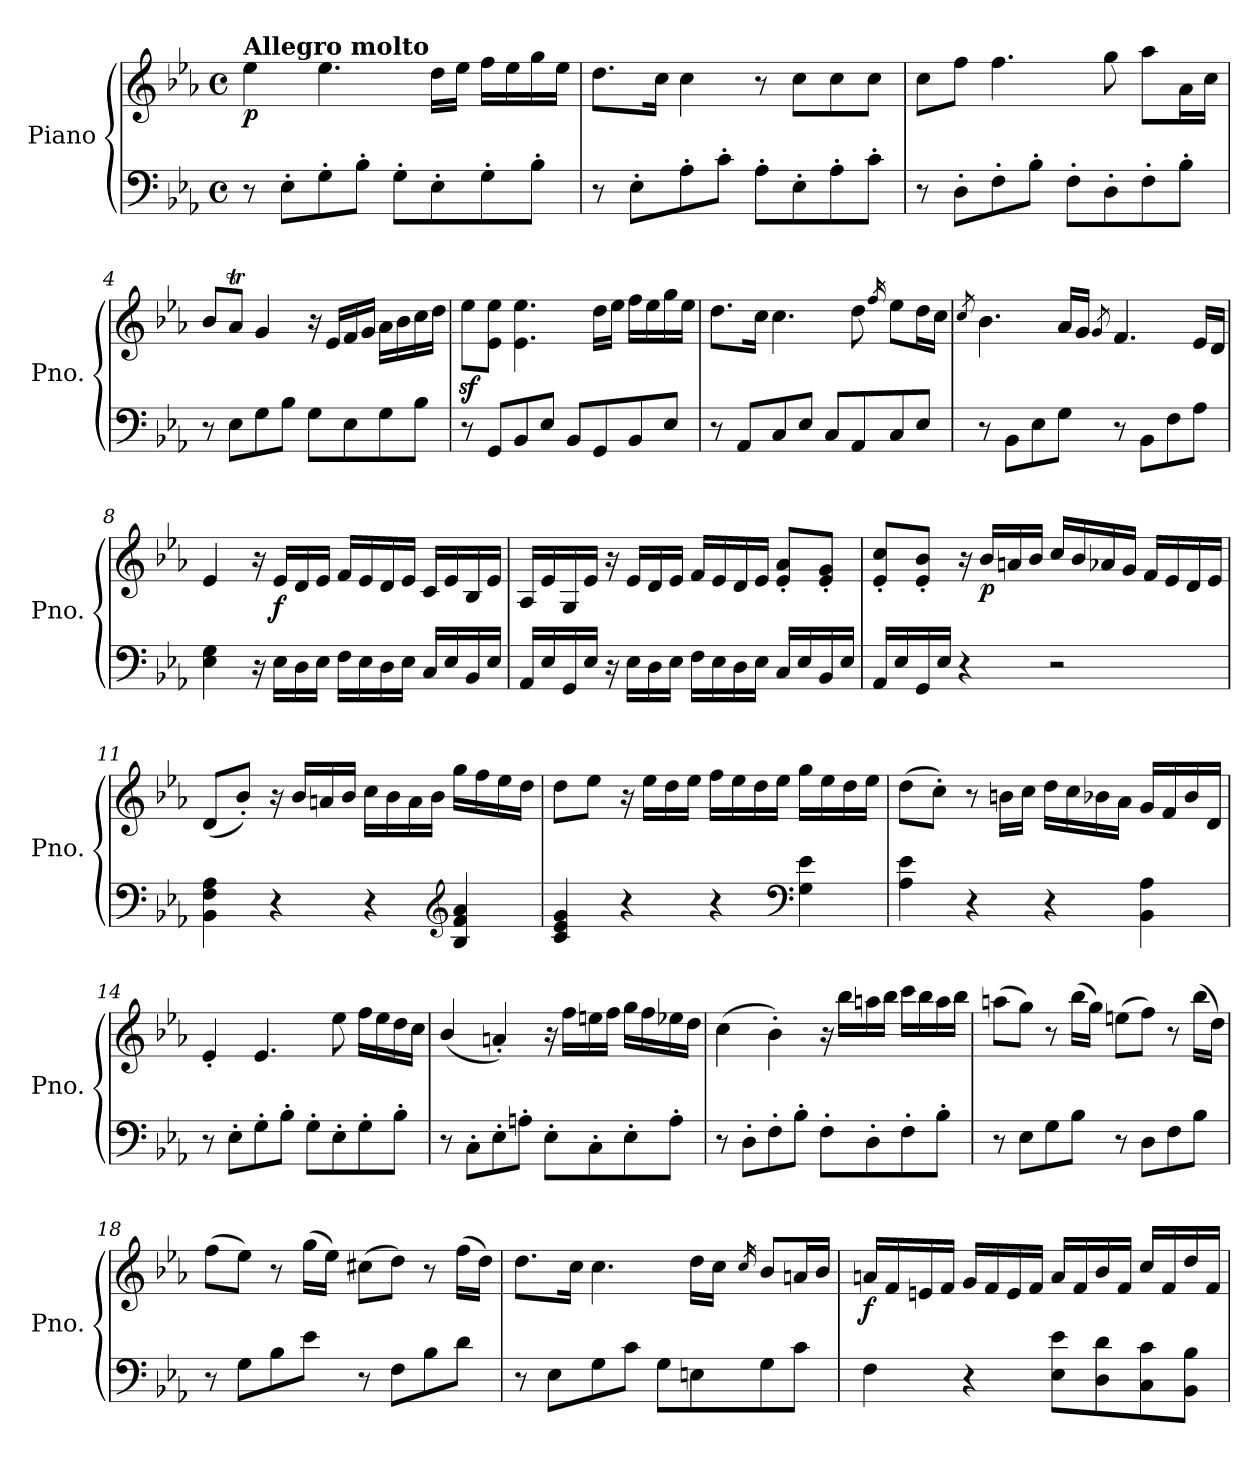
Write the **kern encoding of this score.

**kern	**kern	**dynam
*part1	*part1	*part1
*staff2	*staff1	*staff1/2
*I"Piano	*	*
*I'Pno.	*	*
*clefF4	*clefG2	*
*k[b-e-a-]	*k[b-e-a-]	*
*E-:	*E-:	*
*M4/4	*M4/4	*
*met(c)	*met(c)	*
*MM120	*MM120	*
=1	=1	=1
!	!LO:TX:a:B:t=Allegro molto	!
!	!	!LO:DY:b
8r	4ee-\	p
8E-'\L	.	.
8G'\	4.ee-\	.
8B-'\J	.	.
8G'\L	.	.
8E-'\	16dd\LL	.
.	16ee-\JJ	.
8G'\	16ff\LL	.
.	16ee-\	.
8B-'\J	16gg\	.
.	16ee-\JJ	.
=2	=2	=2
8r	8.dd\L	.
8E-'\L	.	.
.	16cc\Jk	.
8A-'\	4cc\	.
8c'\J	.	.
8A-'\L	8r	.
8E-'\	8cc\L	.
8A-'\	8cc\	.
8c'\J	8cc\J	.
=3	=3	=3
8r	8cc\L	.
8D'\L	8ff\J	.
8F'\	4.ff\	.
8B-'\J	.	.
8F'\L	.	.
8D'\	8gg\	.
8F'\	8aa-\L	.
8B-'\J	16a-\L	.
.	16cc\JJ	.
=4	=4	=4
8r	8b-/L	.
8E-\L	8a-T/J	.
8G\	4g/	.
8B-\J	.	.
8G\L	16r	.
.	16e-/LL	.
8E-\	16f/	.
.	16g/JJ	.
8G\	16a-\LL	.
.	16b-\	.
8B-\J	16cc\	.
.	16dd\JJ	.
!!LO:LB:g=z
=5	=5	=5
8r	8ee-z<\L	.
8GG/L	8e-\ 8ee-\J	.
8BB-/	4.e-\ 4.ee-\	.
8E-/J	.	.
8BB-/L	.	.
8GG/	16dd\LL	.
.	16ee-\JJ	.
8BB-/	16ff\LL	.
.	16ee-\	.
8E-/J	16gg\	.
.	16ee-\JJ	.
=6	=6	=6
8r	8.dd\L	.
8AA-/L	.	.
.	16cc\Jk	.
8C/	4.cc\	.
8E-/J	.	.
8C/L	.	.
8AA-/	8dd\	.
.	16qff/	.
8C/	8ee-\L	.
8E-/J	16dd\L	.
.	16cc\JJ	.
=7	=7	=7
.	8qcc/	.
8r	4.b-\	.
8BB-\L	.	.
8E-\	.	.
8G\J	16a-/LL	.
.	16g/JJ	.
.	8qg/	.
8r	4.f/	.
8BB-\L	.	.
8F\	.	.
8A-\J	16e-/LL	.
.	16d/JJ	.
=8	=8	=8
4E-\ 4G\	4e-/	.
16r	16r	.
!	!	!LO:DY:b
16E-\LL	16e-/LL	f
16D\	16d/	.
16E-\JJ	16e-/JJ	.
16F\LL	16f/LL	.
16E-\	16e-/	.
16D\	16d/	.
16E-\JJ	16e-/JJ	.
16C/LL	16c/LL	.
16E-/	16e-/	.
16BB-/	16B-/	.
16E-/JJ	16e-/JJ	.
!!LO:LB:g=z
=9	=9	=9
16AA-/LL	16A-/LL	.
16E-/	16e-/	.
16GG/	16G/	.
16E-/JJ	16e-/JJ	.
16r	16r	.
16E-\LL	16e-/LL	.
16D\	16d/	.
16E-\JJ	16e-/JJ	.
16F\LL	16f/LL	.
16E-\	16e-/	.
16D\	16d/	.
16E-\JJ	16e-/JJ	.
16C/LL	8e-/' 8a-/'L	.
16E-/	.	.
16BB-/	8e-/' 8g/'J	.
16E-/JJ	.	.
=10	=10	=10
16AA-/LL	8e-/' 8cc/'L	.
16E-/	.	.
16GG/	8e-/' 8b-/'J	.
16E-/JJ	.	.
4r	16r	.
!	!	!LO:DY:b
.	16b-/LL	p
.	16an/	.
.	16b-/JJ	.
2r	16cc/LL	.
.	16b-/	.
.	16a-X/	.
.	16g/JJ	.
.	16f/LL	.
.	16e-/	.
.	16d/	.
.	16e-/JJ	.
=11	=11	=11
4BB-\ 4F\ 4A-\	(8d/L	.
.	8b-'/J)	.
4r	16r	.
.	16b-/LL	.
.	16an/	.
.	16b-/JJ	.
4r	16cc\LL	.
.	16b-\	.
.	16a\	.
.	16b-\JJ	.
*clefG2	*	*
4B-/ 4f/ 4a-/	16gg\LL	.
.	16ff\	.
.	16ee-\	.
.	16dd\JJ	.
!!LO:LB:g=z
=12	=12	=12
4c/ 4e-/ 4g/	8dd\L	.
.	8ee-\J	.
4r	16r	.
.	16ee-\LL	.
.	16dd\	.
.	16ee-\JJ	.
4r	16ff\LL	.
.	16ee-\	.
.	16dd\	.
.	16ee-\JJ	.
*clefF4	*	*
4G\ 4e-\	16gg\LL	.
.	16ee-\	.
.	16dd\	.
.	16ee-\JJ	.
=13	=13	=13
4A-\ 4e-\	(8dd\L	.
.	8cc'\J)	.
4r	8r	.
.	16bn\LL	.
.	16cc\JJ	.
4r	16dd\LL	.
.	16cc\	.
.	16b-X\	.
.	16a-\JJ	.
4BB-\ 4A-\	16g/LL	.
.	16f/	.
.	16b-/	.
.	16d/JJ	.
=14	=14	=14
8r	4e-'/	.
8E-'\L	.	.
8G'\	4.e-/	.
8B-'\J	.	.
8G'\L	.	.
8E-'\	8ee-\	.
8G'\	16ff\LL	.
.	16ee-\	.
8B-'\J	16dd\	.
.	16cc\JJ	.
!!LO:LB:g=z
=15	=15	=15
8r	(4b-/	.
8C'\L	.	.
8E-'\	4an'/)	.
8An'\J	.	.
8E-'\L	16r	.
.	16ff\LL	.
8C'\	16een\	.
.	16ff\JJ	.
8E-'\	16gg\LL	.
.	16ff\	.
8A'\J	16ee-X\	.
.	16dd\JJ	.
=16	=16	=16
8r	(4cc\	.
8D'\L	.	.
8F'\	4b-'\)	.
8B-'\J	.	.
8F'\L	16r	.
.	16bb-\LL	.
8D'\	16aan\	.
.	16bb-\JJ	.
8F'\	16ccc\LL	.
.	16bb-\	.
8B-'\J	16aa\	.
.	16bb-\JJ	.
=17	=17	=17
8r	(8aan\L	.
8E-\L	8gg\J)	.
8G\	8r	.
8B-\J	(16bb-\LL	.
.	16gg\JJ)	.
8r	(8een\L	.
8D\L	8ff\J)	.
8F\	8r	.
8B-\J	(16bb-\LL	.
.	16dd\JJ)	.
!!LO:LB:g=z
=18	=18	=18
8r	(8ff\L	.
8G\L	8ee-\J)	.
8B-\	8r	.
8e-\J	(16gg\LL	.
.	16ee-\JJ)	.
8r	(8cc#X\L	.
8F\L	8dd\J)	.
8B-\	8r	.
8d\J	(16ff\LL	.
.	16dd\JJ)	.
=19	=19	=19
8r	8.dd\L	.
8E-\L	.	.
.	16cc\Jk	.
8G\	4.cc\	.
8c\J	.	.
8G\L	.	.
8En\	16dd\LL	.
.	16cc\JJ	.
.	16qcc/	.
8G\	8b-/L	.
8c\J	16an/L	.
.	16b-/JJ	.
=20	=20	=20
!	!	!LO:DY:b
4F\	16an/LL	f
.	16f/	.
.	16en/	.
.	16f/JJ	.
4r	16g/LL	.
.	16f/	.
.	16e/	.
.	16f/JJ	.
8E-\ 8e-\L	16a/LL	.
.	16f/	.
8D\ 8d\	16b-/	.
.	16f/JJ	.
8C\ 8c\	16cc/LL	.
.	16f/	.
8BB-\ 8B-\J	16dd/	.
.	16f/JJ	.
=	=	=
*-	*-	*-
